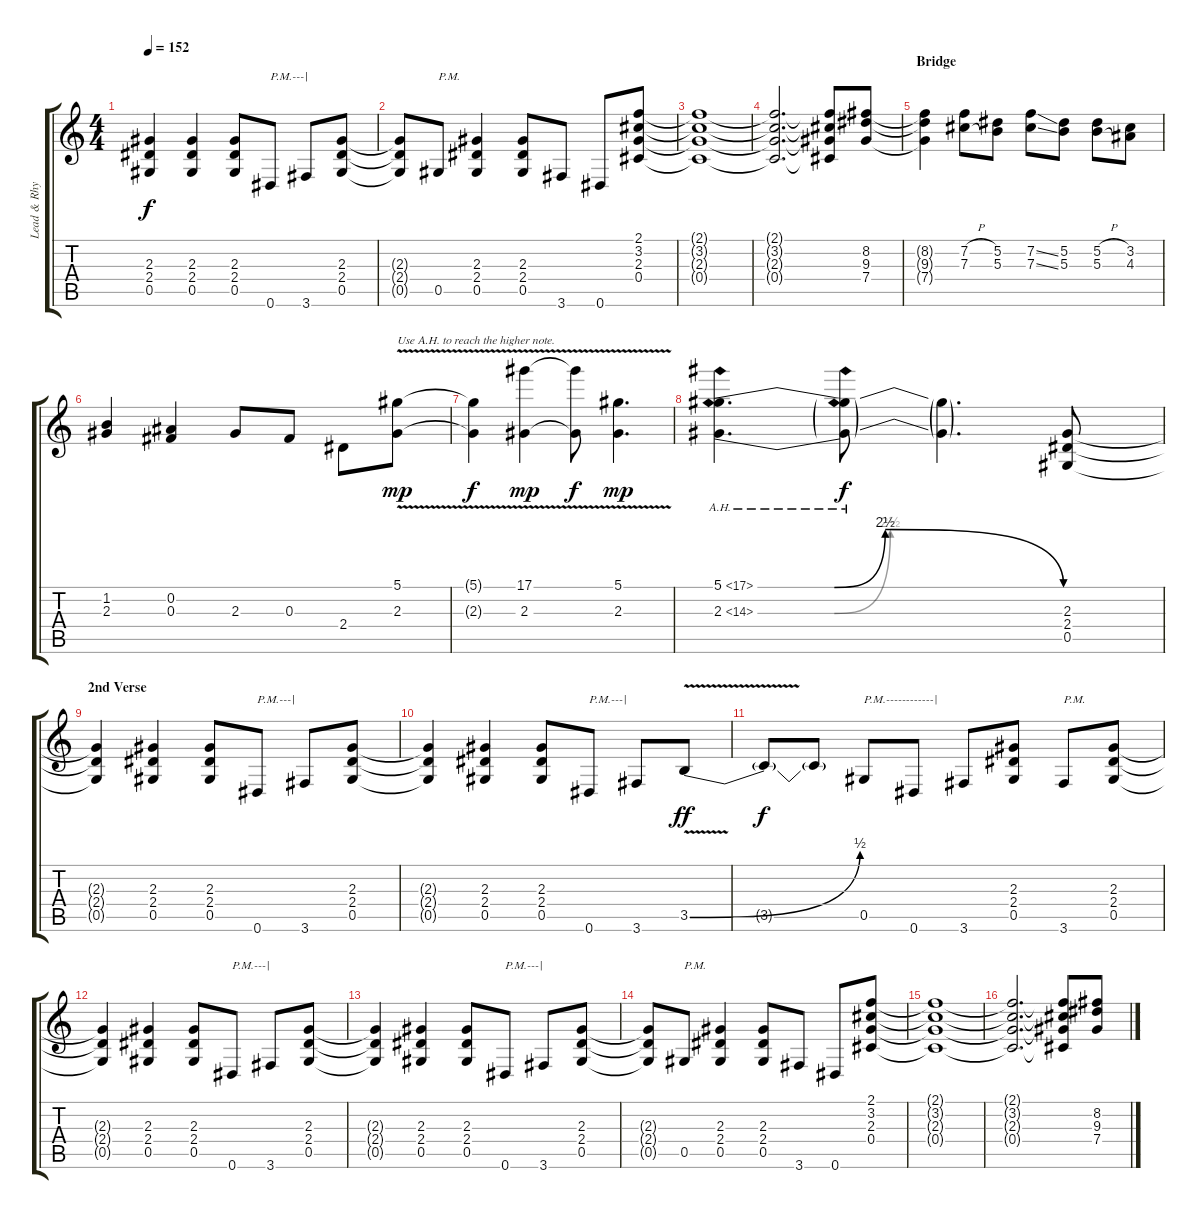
\track ("Lead & Rhythm Guitar - Slash" "Lead & Rhy") {instrument distortionguitar}
\staff {score tabs}
\tuning (Eb4 Bb3 Gb3 Db3 Ab2 Eb2) {hide}
\ts (4 4)
\tempo 152
\clef g2
\ks c
(2.3{t} 2.4{t} 0.5{t}).4{dy f} (2.3 2.4 0.5).4 (2.3 2.4 0.5).8 0.6.8{txt "P.M.---|"} 3.6.8 (2.3 2.4 0.5).8 |
(2.3{t} 2.4{t} 0.5{t}).8 0.5.8{txt "P.M."} (2.3 2.4 0.5).4 (2.3 2.4 0.5).8 3.6.8 0.6.8 (2.1 3.2 2.3 0.4).8 |
(2.1{t} 3.2{t} 2.3{t} 0.4{t}).1 |
(2.1{t} 3.2{t} 2.3{t} 0.4{t}).2{d} (2.1{t} 3.2{t} 2.3{t} 0.4{t}).8 (8.2 9.3 7.4).8 |
\section ("" "Bridge")
(8.2{t} 9.3{t} 7.4{t}).4 (7.2{h} 7.3{h}).8 (5.2 5.3).8 (7.2{ss} 7.3{ss}).8 (5.2 5.3).8 (5.2{h} 5.3{h}).8 (3.2 4.3).8 |
(1.2 2.3).4 (0.2 0.3).4 2.3.8 0.3.8 2.4.8 (5.1{v} 2.3{v}).8{txt "Use A.H. to reach the higher note." dy mp} |
(5.1{v t} 2.3{v t}).4{dy f} (17.1{v} 2.3{v}).4{dy mp} (17.1{v t} 2.3{v t}).8{dy f} (5.1{v} 2.3{v}).4{d dy mp} |
(5.1{be (custom 0 0 15 0 25 10 60 0) ah 12} 2.3{be (custom 0 0 15 0 26 10 60 0) ah 12}).4{d} (5.1{ah 12 t} 2.3{ah 12 t}).8{dy f} (5.1{t} 2.3{t}).4{d} (2.3 2.4 0.5).8 |
\section ("" "2nd Verse")
(2.3{t} 2.4{t} 0.5{t}).4 (2.3 2.4 0.5).4 (2.3 2.4 0.5).8 0.6.8{txt "P.M.---|"} 3.6.8 (2.3 2.4 0.5).8 |
(2.3{t} 2.4{t} 0.5{t}).4 (2.3 2.4 0.5).4 (2.3 2.4 0.5).8 0.6.8{txt "P.M.---|"} 3.6.8 3.5{be (bend 0 0 60 2) v}.8{dy ff} |
3.5{t}.8{dy f} 3.5{t}.8 0.5.8{txt "P.M.------------|"} 0.6.8 3.6.8 (2.3 2.4 0.5).8 3.6.8{txt "P.M."} (2.3 2.4 0.5).8 |
(2.3{t} 2.4{t} 0.5{t}).4 (2.3 2.4 0.5).4 (2.3 2.4 0.5).8 0.6.8{txt "P.M.---|"} 3.6.8 (2.3 2.4 0.5).8 |
(2.3{t} 2.4{t} 0.5{t}).4 (2.3 2.4 0.5).4 (2.3 2.4 0.5).8 0.6.8{txt "P.M.---|"} 3.6.8 (2.3 2.4 0.5).8 |
(2.3{t} 2.4{t} 0.5{t}).8 0.5.8{txt "P.M."} (2.3 2.4 0.5).4 (2.3 2.4 0.5).8 3.6.8 0.6.8 (2.1 3.2 2.3 0.4).8 |
(2.1{t} 3.2{t} 2.3{t} 0.4{t}).1 |
(2.1{t} 3.2{t} 2.3{t} 0.4{t}).2{d} (2.1{t} 3.2{t} 2.3{t} 0.4{t}).8 (8.2 9.3 7.4).8
